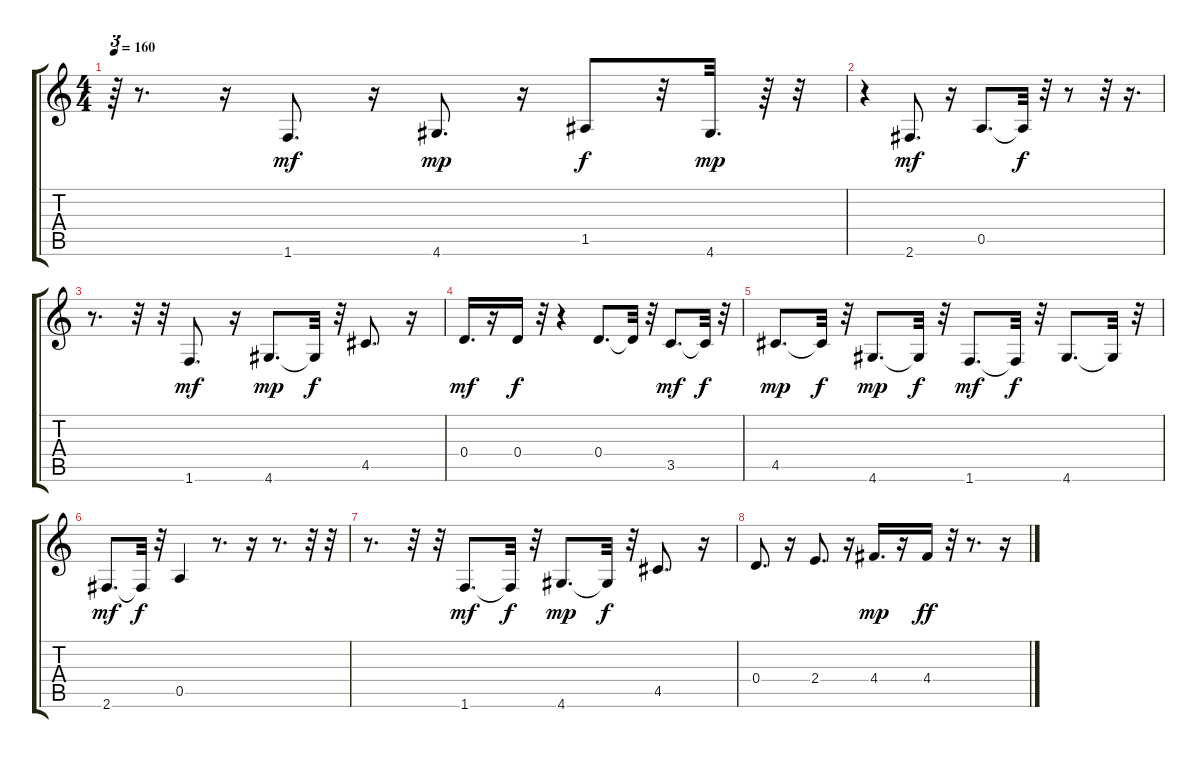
\track "" {instrument acousticbass}
\staff {score tabs}
\tuning (E4 B3 G3 D3 A2 E2) {hide}
\ts (4 4)
\tempo 160
\clef g2
\ks c
r.64{tu (3 2) dy mf} r.8{d} r.16 1.6.8{d} r.16 4.6.8{d dy mp} r.16 1.5.8{dy f} r.32 4.6.32{d dy mp} r.64 r.32 |
r.4 2.6.8{d dy mf} r.16 0.5.8{d} 0.5{t}.32{dy f} r.32 r.8 r.32 r.16{d} |
r.8{d} r.32 r.32 1.6.8{d dy mf} r.16 4.6.8{d dy mp} 4.6{t}.32{dy f} r.32 4.5.8{d} r.16 |
0.4.16{d dy mf} r.16 0.4.16{dy f} r.32 r.4 0.4.8{d} 0.4{t}.32 r.32 3.5.8{d dy mf} 3.5{t}.32{dy f} r.32 |
4.5.8{d dy mp} 4.5{t}.32{dy f} r.32 4.6.8{d dy mp} 4.6{t}.32{dy f} r.32 1.6.8{d dy mf} 1.6{t}.32{dy f} r.32 4.6.8{d} 4.6{t}.32 r.32 |
2.6.8{d dy mf} 2.6{t}.32{dy f} r.32 0.5.4 r.8{d} r.16 r.8{d} r.32 r.32 |
r.8{d} r.32 r.32 1.6.8{d dy mf} 1.6{t}.32{dy f} r.32 4.6.8{d dy mp} 4.6{t}.32{dy f} r.32 4.5.8{d} r.16 |
0.4.8{d} r.16 2.4.8{d} r.16 4.4.16{d dy mp} r.16 4.4.16{dy ff} r.32 r.8{d} r.16
